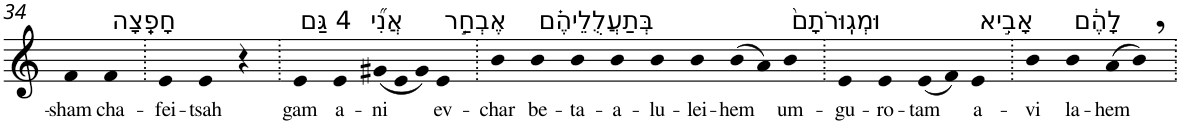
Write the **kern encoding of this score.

**kern	**text
*part1	*part1
*staff1	*staff1
*I"Piano	*
*I'Pno	*
!!LO:PB:g=z
*clefG2	*
*k[]	*
=34	=34
!	!LO:LY:b
4f	-sham
!LO:TX:a:t=חָפֵֽצָה	!
!	!LO:LY:b
4f	cha-
=35.	=35.
!	!LO:LY:b
4e	-fei-
!	!LO:LY:b
4e	-tsah
4r	.
=36.	=36.
!LO:TX:a:t=4 גַּם	!
!	!LO:LY:b
4e	gam
!LO:TX:a:t=אֲנִ֞י	!
!	!LO:LY:b
4e	a-
!	!LO:LY:b
(12g#X	-ni
12e	.
12g#)	.
!LO:TX:a:t=אֶבְחַ֣ר	!
!	!LO:LY:b
4e	ev-
=37.	=37.
!	!LO:LY:b
4b	-char
!LO:TX:a:t=בְּתַעֲלֻלֵיהֶ֗ם	!
!	!LO:LY:b
4b	be-
!	!LO:LY:b
4b	-ta-
!	!LO:LY:b
4b	-a-
!	!LO:LY:b
4b	-lu-
!	!LO:LY:b
4b	-lei-
!	!LO:LY:b
(8b	-hem
8a)	.
!LO:TX:a:t=וּמְגֽוּרֹתָם֙	!
!	!LO:LY:b
4b	um-
=38.	=38.
!	!LO:LY:b
4e	-gu-
!	!LO:LY:b
4e	-ro-
!	!LO:LY:b
(8e	-tam
8f)	.
!LO:TX:a:t=אָבִ֣יא	!
!	!LO:LY:b
4e	a-
=39.	=39.
!	!LO:LY:b
4b	-vi
!LO:TX:a:t=לָהֶ֔ם	!
!	!LO:LY:b
4b	la-
!	!LO:LY:b
(8a	-hem
8b,)	.
=.	=.
*-	*-
